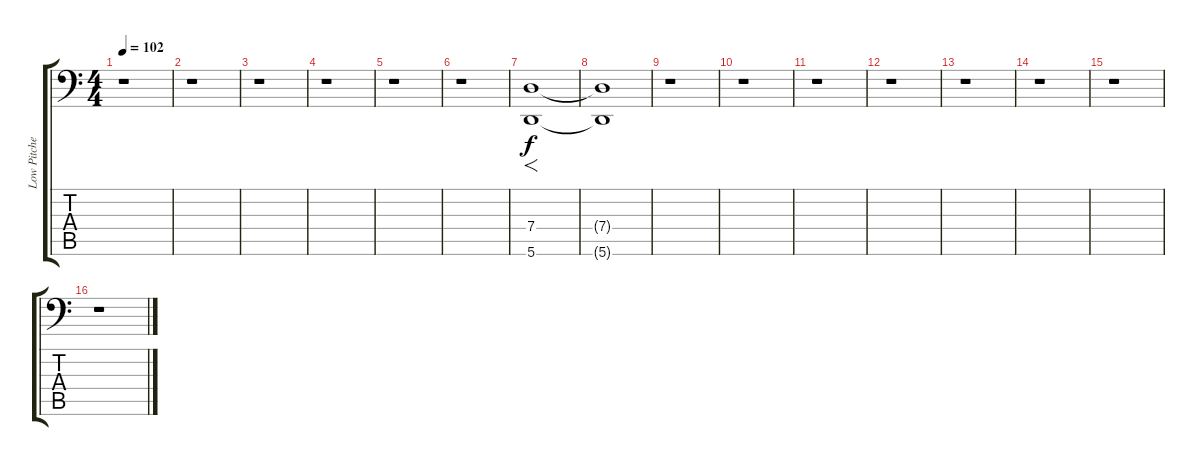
\track ("Low Pitched Effects" "Low Pitche") {instrument distortionguitar}
\staff {score tabs}
\tuning (D2 A1 F1 G0 D0 A-1) {hide}
\ts (4 4)
\tempo 102
\clef f4
\ks c
r.1{dy f instrument distortionguitar} |
r.1 |
r.1 |
r.1 |
r.1 |
r.1 |
(7.4 5.6).1{f} |
(7.4{t} 5.6{t}).1 |
r.1 |
r.1 |
r.1 |
r.1 |
r.1 |
r.1 |
r.1 |
r.1
